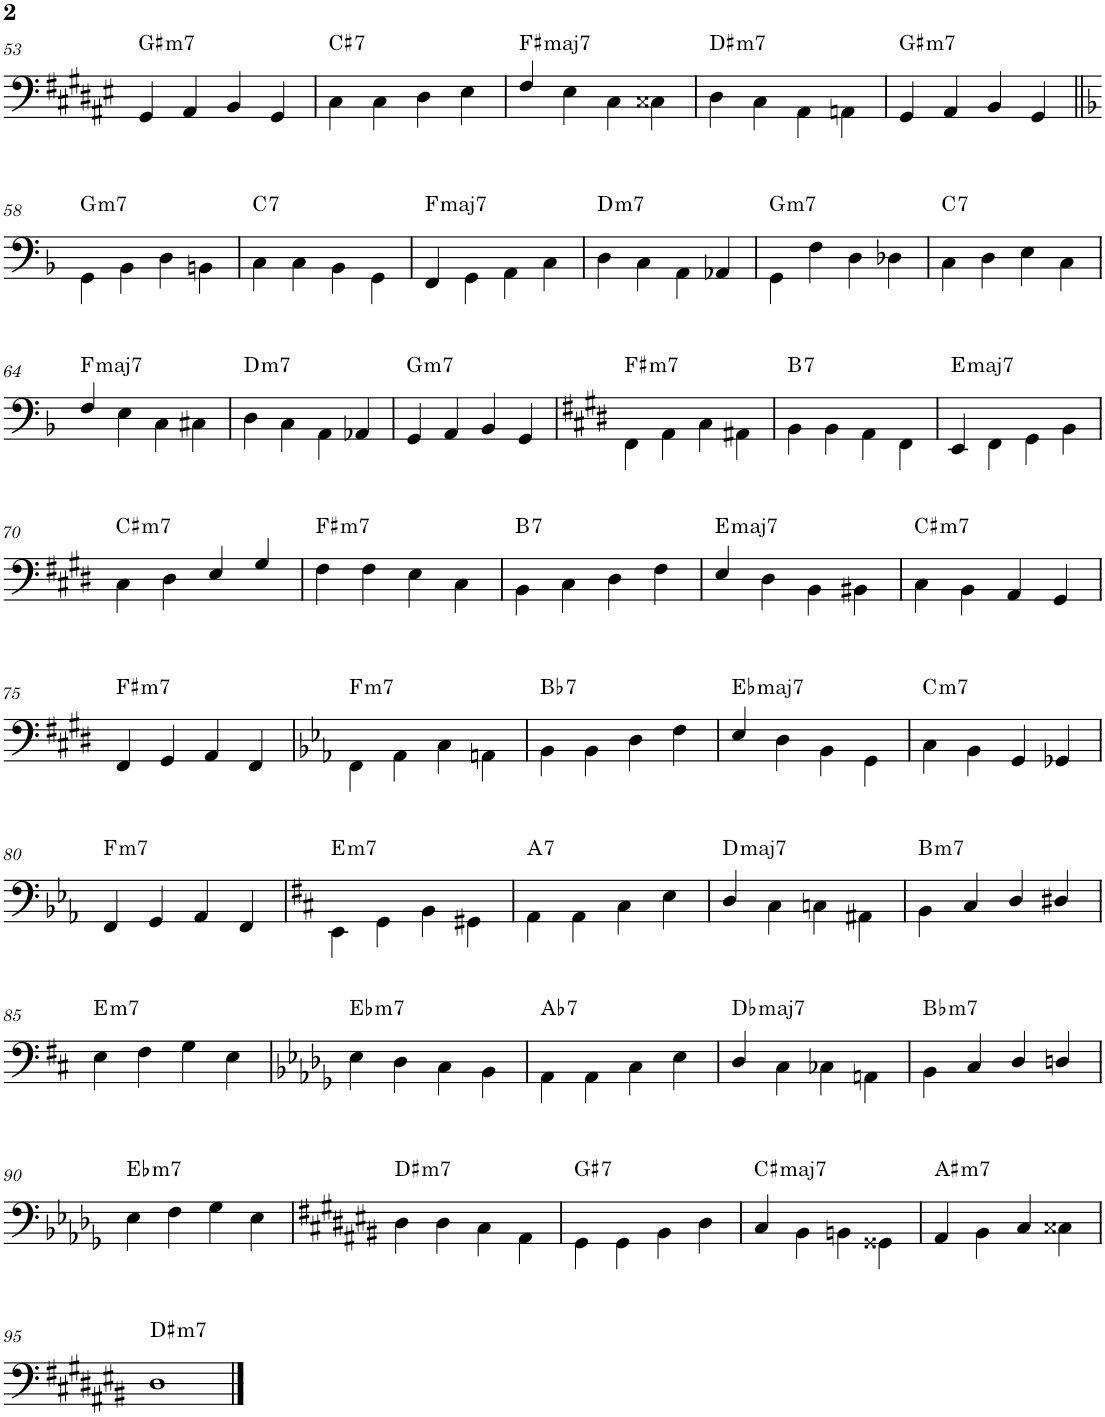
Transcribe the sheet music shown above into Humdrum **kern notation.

**kern	**harte
*part1	*part1
*staff1	*
*I"Acoustic Bass	*
*I'Bass	*
!!LO:PB:g=z
*clefF4	*
*Trd7c12	*
*k[f#c#g#d#a#e#]	*
*M4/4	*
=53	=53
!	!LO:H:kt=m7
4GG#/	G#:min7
4AA#/	.
4BB/	.
4GG#/	.
=54	=54
!	!LO:H:kt=7
4C#\	C#:7
4C#\	.
4D#\	.
4E#\	.
=55	=55
!	!LO:H:kt=maj7
4F#/	F#:maj7
4E#\	.
4C#\	.
4C##X\	.
=56	=56
!	!LO:H:kt=m7
4D#\	D#:min7
4C#\	.
4AA#\	.
4AAn\	.
=57	=57
!	!LO:H:kt=m7
4GG#/	G#:min7
4AA#/	.
4BB/	.
4GG#/	.
!!LO:LB:g=z
=58||	=58||
*k[b-]	*
!	!LO:H:kt=m7
4GG\	G:min7
4BB-\	.
4D\	.
4BBn\	.
=59	=59
!	!LO:H:kt=7
4C\	C:7
4C\	.
4BB-\	.
4GG\	.
=60	=60
!	!LO:H:kt=maj7
4FF/	F:maj7
4GG\	.
4AA\	.
4C\	.
=61	=61
!	!LO:H:kt=m7
4D\	D:min7
4C\	.
4AA\	.
4AA-X/	.
=62	=62
!	!LO:H:kt=m7
4GG\	G:min7
4F\	.
4D\	.
4D-X\	.
=63	=63
!	!LO:H:kt=7
4C\	C:7
4D\	.
4E\	.
4C\	.
!!LO:LB:g=z
=64	=64
!	!LO:H:kt=maj7
4F/	F:maj7
4E\	.
4C\	.
4C#X\	.
=65	=65
!	!LO:H:kt=m7
4D\	D:min7
4C\	.
4AA\	.
4AA-X/	.
=66	=66
!	!LO:H:kt=m7
4GG/	G:min7
4AA/	.
4BB-/	.
4GG/	.
=67	=67
*k[f#c#g#d#]	*
!	!LO:H:kt=m7
4FF#\	F#:min7
4AA\	.
4C#\	.
4AA#X\	.
=68	=68
!	!LO:H:kt=7
4BB\	B:7
4BB\	.
4AA\	.
4FF#\	.
=69	=69
!	!LO:H:kt=maj7
4EE/	E:maj7
4FF#\	.
4GG#\	.
4BB\	.
!!LO:LB:g=z
=70	=70
!	!LO:H:kt=m7
4C#\	C#:min7
4D#\	.
4E/	.
4G#/	.
=71	=71
!	!LO:H:kt=m7
4F#\	F#:min7
4F#\	.
4E\	.
4C#\	.
=72	=72
!	!LO:H:kt=7
4BB\	B:7
4C#\	.
4D#\	.
4F#\	.
=73	=73
!	!LO:H:kt=maj7
4E/	E:maj7
4D#\	.
4BB\	.
4BB#X\	.
=74	=74
!	!LO:H:kt=m7
4C#\	C#:min7
4BB\	.
4AA/	.
4GG#/	.
!!LO:LB:g=z
=75	=75
!	!LO:H:kt=m7
4FF#/	F#:min7
4GG#/	.
4AA/	.
4FF#/	.
=76	=76
*k[b-e-a-]	*
!	!LO:H:kt=m7
4FF\	F:min7
4AA-\	.
4C\	.
4AAn\	.
=77	=77
!	!LO:H:kt=7
4BB-\	Bb:7
4BB-\	.
4D\	.
4F\	.
=78	=78
!	!LO:H:kt=maj7
4E-/	Eb:maj7
4D\	.
4BB-\	.
4GG\	.
=79	=79
!	!LO:H:kt=m7
4C\	C:min7
4BB-\	.
4GG/	.
4GG-X/	.
!!LO:LB:g=z
=80	=80
!	!LO:H:kt=m7
4FF/	F:min7
4GG/	.
4AA-/	.
4FF/	.
=81	=81
*k[f#c#]	*
!	!LO:H:kt=m7
4EE\	E:min7
4GG\	.
4BB\	.
4GG#X\	.
=82	=82
!	!LO:H:kt=7
4AA\	A:7
4AA\	.
4C#\	.
4E\	.
=83	=83
!	!LO:H:kt=maj7
4D/	D:maj7
4C#\	.
4Cn\	.
4AA#X\	.
=84	=84
!	!LO:H:kt=m7
4BB\	B:min7
4C#/	.
4D/	.
4D#X/	.
!!LO:LB:g=z
=85	=85
!	!LO:H:kt=m7
4E\	E:min7
4F#\	.
4G\	.
4E\	.
=86	=86
*k[b-e-a-d-g-]	*
!	!LO:H:kt=m7
4E-\	Eb:min7
4D-\	.
4C\	.
4BB-\	.
=87	=87
!	!LO:H:kt=7
4AA-\	Ab:7
4AA-\	.
4C\	.
4E-\	.
=88	=88
!	!LO:H:kt=maj7
4D-/	Db:maj7
4C\	.
4C-X\	.
4AAn\	.
=89	=89
!	!LO:H:kt=m7
4BB-\	Bb:min7
4C/	.
4D-/	.
4Dn/	.
!!LO:LB:g=z
=90	=90
!	!LO:H:kt=m7
4E-\	Eb:min7
4F\	.
4G-\	.
4E-\	.
=91	=91
*k[f#c#g#d#a#e#b#]	*
!	!LO:H:kt=m7
4D#\	D#:min7
4D#\	.
4C#\	.
4AA#\	.
=92	=92
!	!LO:H:kt=7
4GG#\	G#:7
4GG#\	.
4BB#\	.
4D#\	.
=93	=93
!	!LO:H:kt=maj7
4C#/	C#:maj7
4BB#\	.
4BBn\	.
4GG##X\	.
=94	=94
!	!LO:H:kt=m7
4AA#/	A#:min7
4BB#\	.
4C#/	.
4C##X\	.
!!LO:LB:g=z
=95	=95
!	!LO:H:kt=m7
1D#	D#:min7
==	==
*-	*-
